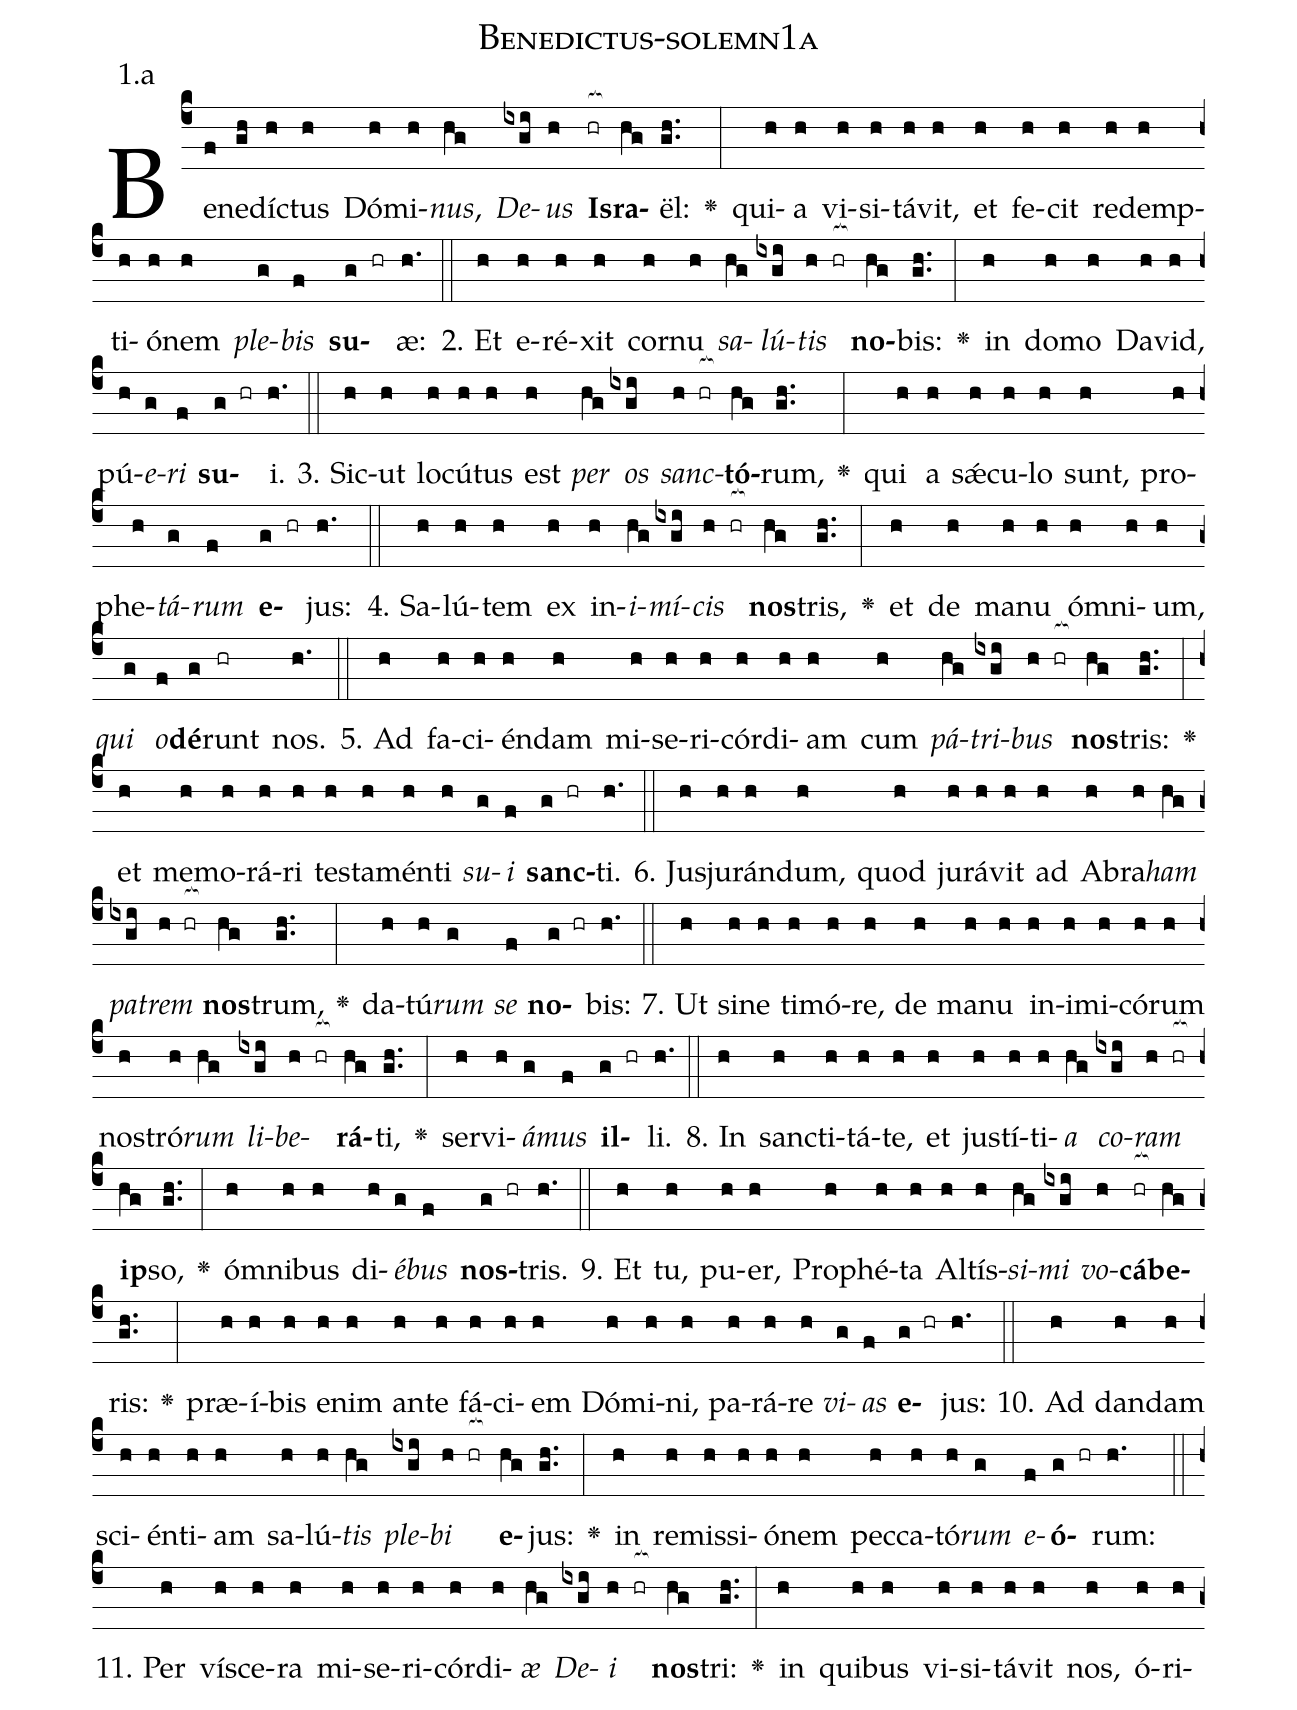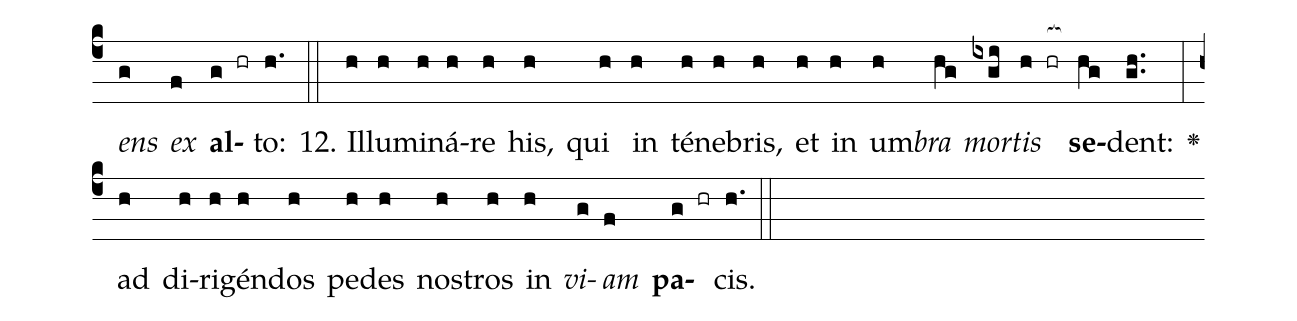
name: Benedictus-solemn1a;
annotation: 1.a;
%%
(c4)Be(f)ne(gh)díc(h)tus(h) Dó(h)mi(h)<i>nus</i>,(hg) <i>De</i>(ixgi)<i>us</i>(h) <b>Is</b>(hr[ocb:1{])<b>ra</b>(hg[ocb:0}])ël:(gh..) <v>\greheightstar</v>(:) qui(h)a(h) vi(h)si(h)tá(h)vit,(h) et(h) fe(h)cit(h) red(h)emp(h)ti(h)ó(h)nem(h) <i>ple</i>(g)<i>bis</i>(f) <b>su</b>(g hr)æ:(h.) (::)
2. Et(h) e(h)ré(h)xit(h) cor(h)nu(h) <i>sa</i>(hg)<i>lú</i>(ixgi)<i>tis</i>(h hr[ocb:1{]) <b>no</b>(hg[ocb:0}])bis:(gh..) <v>\greheightstar</v>(:) in(h) do(h)mo(h) Da(h)vid,(h) pú(h)<i>e</i>(g)<i>ri</i>(f) <b>su</b>(g hr)i.(h.) (::)
3. Sic(h)ut(h) lo(h)cú(h)tus(h) est(h) <i>per</i>(hg) <i>os</i>(ixgi) <i>sanc</i>(h hr[ocb:1{])<b>tó</b>(hg[ocb:0}])rum,(gh..) <v>\greheightstar</v>(:) qui(h) a(h) sǽ(h)cu(h)lo(h) sunt,(h) pro(h)phe(h)<i>tá</i>(g)<i>rum</i>(f) <b>e</b>(g hr)jus:(h.) (::)
4. Sa(h)lú(h)tem(h) ex(h) in(h)<i>i</i>(hg)<i>mí</i>(ixgi)<i>cis</i>(h hr[ocb:1{]) <b>nos</b>(hg[ocb:0}])tris,(gh..) <v>\greheightstar</v>(:) et(h) de(h) ma(h)nu(h) óm(h)ni(h)um,(h) <i>qui</i>(g) <i>o</i>(f)<b>dé</b>(g)runt(hr) nos.(h.) (::)
5. Ad(h) fa(h)ci(h)én(h)dam(h) mi(h)se(h)ri(h)cór(h)di(h)am(h) cum(h) <i>pá</i>(hg)<i>tri</i>(ixgi)<i>bus</i>(h hr[ocb:1{]) <b>nos</b>(hg[ocb:0}])tris:(gh..) <v>\greheightstar</v>(:) et(h) me(h)mo(h)rá(h)ri(h) tes(h)ta(h)mén(h)ti(h) <i>su</i>(g)<i>i</i>(f) <b>sanc</b>(g hr)ti.(h.) (::)
6. Ju(h)sju(h)rán(h)dum,(h) quod(h) ju(h)rá(h)vit(h) ad(h) A(h)bra(h)<i>ham</i>(hg) <i>pa</i>(ixgi)<i>trem</i>(h hr[ocb:1{]) <b>nos</b>(hg[ocb:0}])trum,(gh..) <v>\greheightstar</v>(:) da(h)tú(h)<i>rum</i>(g) <i>se</i>(f) <b>no</b>(g hr)bis:(h.) (::)
7. Ut(h) si(h)ne(h) ti(h)mó(h)re,(h) de(h) ma(h)nu(h) in(h)i(h)mi(h)có(h)rum(h) nos(h)tró(h)<i>rum</i>(hg) <i>li</i>(ixgi)<i>be</i>(h hr[ocb:1{])<b>rá</b>(hg[ocb:0}])ti,(gh..) <v>\greheightstar</v>(:) ser(h)vi(h)<i>á</i>(g)<i>mus</i>(f) <b>il</b>(g hr)li.(h.) (::)
8. In(h) sanc(h)ti(h)tá(h)te,(h) et(h) jus(h)tí(h)ti(h)<i>a</i>(hg) <i>co</i>(ixgi)<i>ram</i>(h hr[ocb:1{]) <b>ip</b>(hg[ocb:0}])so,(gh..) <v>\greheightstar</v>(:) óm(h)ni(h)bus(h) di(h)<i>é</i>(g)<i>bus</i>(f) <b>nos</b>(g hr)tris.(h.) (::)
9. Et(h) tu,(h) pu(h)er,(h) Pro(h)phé(h)ta(h) Al(h)tís(h)<i>si</i>(hg)<i>mi</i>(ixgi) <i>vo</i>(h)<b>cá</b>(hr[ocb:1{])<b>be</b>(hg[ocb:0}])ris:(gh..) <v>\greheightstar</v>(:) præ(h)í(h)bis(h) e(h)nim(h) an(h)te(h) fá(h)ci(h)em(h) Dó(h)mi(h)ni,(h) pa(h)rá(h)re(h) <i>vi</i>(g)<i>as</i>(f) <b>e</b>(g hr)jus:(h.) (::)
10. Ad(h) dan(h)dam(h) sci(h)én(h)ti(h)am(h) sa(h)lú(h)<i>tis</i>(hg) <i>ple</i>(ixgi)<i>bi</i>(h hr[ocb:1{]) <b>e</b>(hg[ocb:0}])jus:(gh..) <v>\greheightstar</v>(:) in(h) re(h)mis(h)si(h)ó(h)nem(h) pec(h)ca(h)tó(h)<i>rum</i>(g) <i>e</i>(f)<b>ó</b>(g hr)rum:(h.) (::)
11. Per(h) ví(h)sce(h)ra(h) mi(h)se(h)ri(h)cór(h)di(h)<i>æ</i>(hg) <i>De</i>(ixgi)<i>i</i>(h hr[ocb:1{]) <b>nos</b>(hg[ocb:0}])tri:(gh..) <v>\greheightstar</v>(:) in(h) qui(h)bus(h) vi(h)si(h)tá(h)vit(h) nos,(h) ó(h)ri(h)<i>ens</i>(g) <i>ex</i>(f) <b>al</b>(g hr)to:(h.) (::)
12. Il(h)lu(h)mi(h)ná(h)re(h) his,(h) qui(h) in(h) té(h)ne(h)bris,(h) et(h) in(h) um(h)<i>bra</i>(hg) <i>mor</i>(ixgi)<i>tis</i>(h hr[ocb:1{]) <b>se</b>(hg[ocb:0}])dent:(gh..) <v>\greheightstar</v>(:) ad(h) di(h)ri(h)gén(h)dos(h) pe(h)des(h) nos(h)tros(h) in(h) <i>vi</i>(g)<i>am</i>(f) <b>pa</b>(g hr)cis.(h.) (::)
